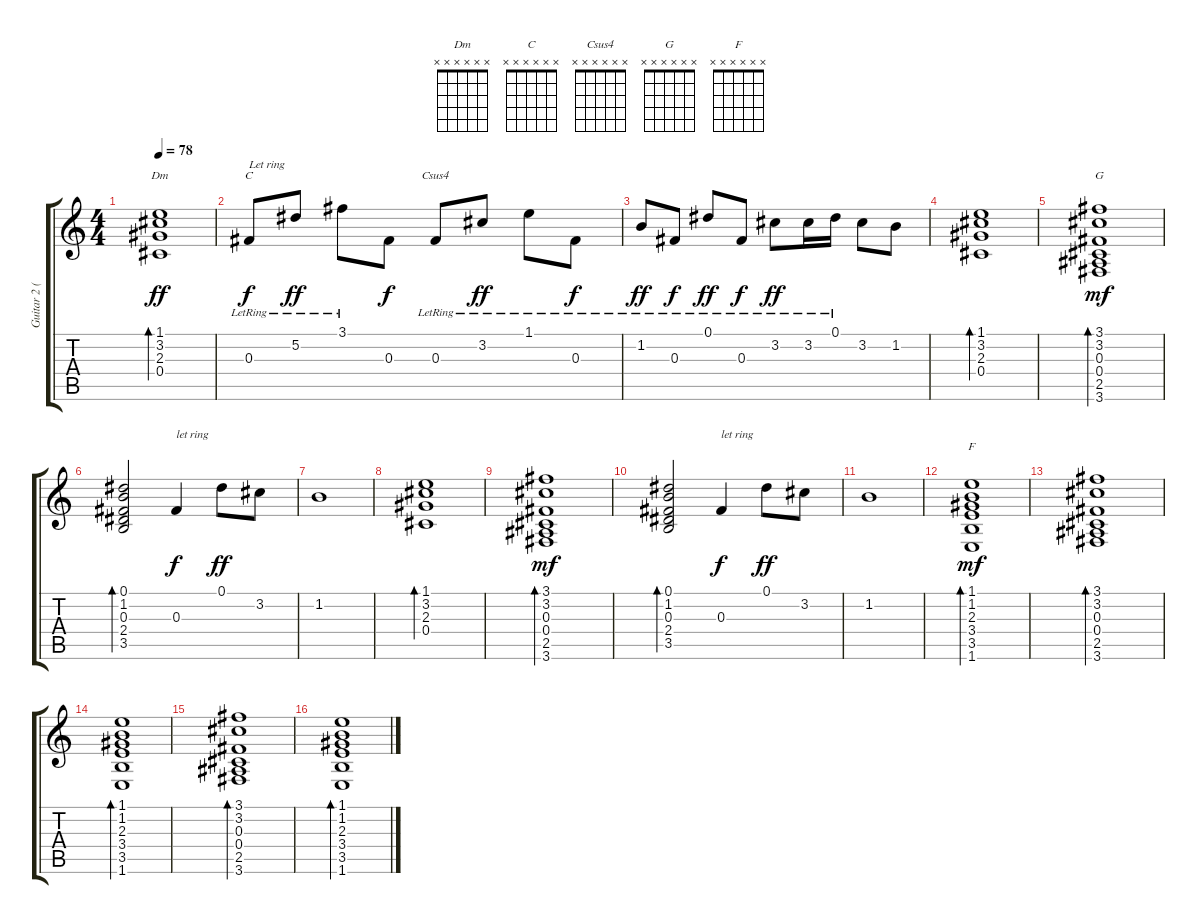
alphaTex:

\track ("Guitar 2 (Slash)" "Guitar 2 (") {instrument electricguitarjazz}
\staff {score tabs}
\tuning (Eb4 Bb3 Gb3 Db3 Ab2 Eb2) {hide}
\chord ("Dm" x x x x x x)
\chord ("C" x x x x x x)
\chord ("Csus4" x x x x x x)
\chord ("G" x x x x x x)
\chord ("F" x x x x x x)
\ts (4 4)
\tempo 78
\clef g2
\ks c
(1.1 3.2 2.3 0.4).1{bd 120 ch "Dm" dy ff} |
0.3{lr}.8{ch "C" txt "Let ring" dy f} 5.2{lr}.8{dy ff} 3.1{lr}.8 0.3.8{dy f} 0.3{lr}.8{ch "Csus4"} 3.2{lr}.8{dy ff} 1.1{lr}.8 0.3{lr}.8{dy f} |
1.2{lr}.8{dy ff} 0.3{lr}.8{dy f} 0.1{lr}.8{dy ff} 0.3{lr}.8{dy f} 3.2{lr}.8{dy ff} 3.2{lr}.16 0.1{lr}.16 3.2.8 1.2.8 |
(1.1 3.2 2.3 0.4).1{bd 120} |
(3.1 3.2 0.3 0.4 2.5 3.6).1{bd 120 ch "G" dy mf} |
(0.1 1.2 0.3 2.4 3.5).2{bd 120} 0.3.4{txt "let ring" dy f} 0.1.8{dy ff} 3.2.8 |
1.2.1 |
(1.1 3.2 2.3 0.4).1{bd 120} |
(3.1 3.2 0.3 0.4 2.5 3.6).1{bd 120 dy mf} |
(0.1 1.2 0.3 2.4 3.5).2{bd 120} 0.3.4{txt "let ring" dy f} 0.1.8{dy ff} 3.2.8 |
1.2.1 |
(1.1 1.2 2.3 3.4 3.5 1.6).1{bd 120 ch "F" dy mf} |
(3.1 3.2 0.3 0.4 2.5 3.6).1{bd 120} |
(1.1 1.2 2.3 3.4 3.5 1.6).1{bd 120} |
(3.1 3.2 0.3 0.4 2.5 3.6).1{bd 120} |
(1.1 1.2 2.3 3.4 3.5 1.6).1{bd 120}
